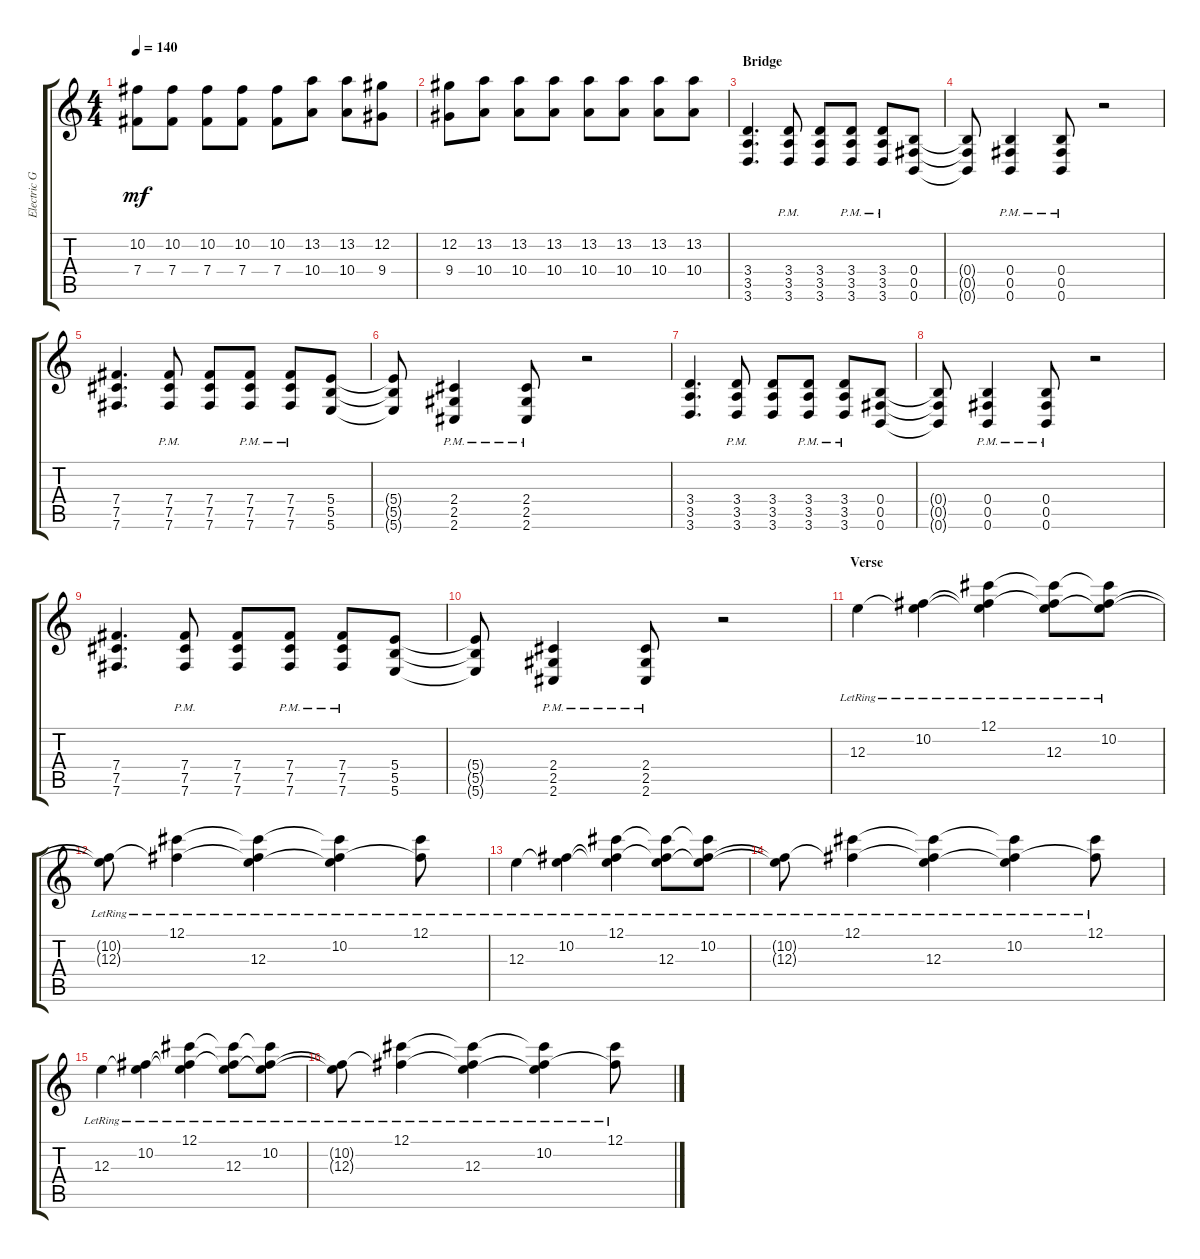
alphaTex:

\track ("Electric Guitar" "Electric G") {instrument distortionguitar}
\staff {score tabs}
\tuning (Db4 Ab3 E3 B2 Gb2 B1) {hide}
\ts (4 4)
\tempo 140
\clef g2
\ks c
(10.2 7.4).8{dy mf} (10.2 7.4).8 (10.2 7.4).8 (10.2 7.4).8 (10.2 7.4).8 (13.2 10.4).8 (13.2 10.4).8 (12.2 9.4).8 |
(12.2 9.4).8 (13.2 10.4).8 (13.2 10.4).8 (13.2 10.4).8 (13.2 10.4).8 (13.2 10.4).8 (13.2 10.4).8 (13.2 10.4).8 |
\section ("" "Bridge")
(3.4 3.5 3.6).4{d} (3.4{pm} 3.5{pm} 3.6{pm}).8 (3.4 3.5 3.6).8 (3.4{pm} 3.5{pm} 3.6{pm}).8 (3.4{pm} 3.5{pm} 3.6{pm}).8 (0.4 0.5 0.6).8 |
(0.4{t} 0.5{t} 0.6{t}).8 (0.4{pm} 0.5{pm} 0.6{pm}).4 (0.4{pm} 0.5{pm} 0.6{pm}).8 r.2 |
(7.4 7.5 7.6).4{d} (7.4{pm} 7.5{pm} 7.6{pm}).8 (7.4 7.5 7.6).8 (7.4{pm} 7.5{pm} 7.6{pm}).8 (7.4{pm} 7.5{pm} 7.6{pm}).8 (5.4 5.5 5.6).8 |
(5.4{t} 5.5{t} 5.6{t}).8 (2.4{pm} 2.5{pm} 2.6{pm}).4 (2.4{pm} 2.5{pm} 2.6{pm}).8 r.2 |
(3.4 3.5 3.6).4{d} (3.4{pm} 3.5{pm} 3.6{pm}).8 (3.4 3.5 3.6).8 (3.4{pm} 3.5{pm} 3.6{pm}).8 (3.4{pm} 3.5{pm} 3.6{pm}).8 (0.4 0.5 0.6).8 |
(0.4{t} 0.5{t} 0.6{t}).8 (0.4{pm} 0.5{pm} 0.6{pm}).4 (0.4{pm} 0.5{pm} 0.6{pm}).8 r.2 |
(7.4 7.5 7.6).4{d} (7.4{pm} 7.5{pm} 7.6{pm}).8 (7.4 7.5 7.6).8 (7.4{pm} 7.5{pm} 7.6{pm}).8 (7.4{pm} 7.5{pm} 7.6{pm}).8 (5.4 5.5 5.6).8 |
(5.4{t} 5.5{t} 5.6{t}).8 (2.4{pm} 2.5{pm} 2.6{pm}).4 (2.4{pm} 2.5{pm} 2.6{pm}).8 r.2 |
\section ("" "Verse")
12.3{lr}.4 (10.2{lr} 12.3{lr t}).4 (12.1{lr} 10.2{lr t} 12.3{lr t}).4 (12.1{lr t} 10.2{lr t} 12.3{lr}).8 (12.1{lr t} 10.2{lr} 12.3{lr t}).8 |
(10.2{lr t} 12.3{lr t}).8 (12.1{lr} 10.2{lr t}).4 (12.1{lr t} 10.2{lr t} 12.3{lr}).4 (12.1{lr t} 10.2{lr} 12.3{lr t}).4 (12.1 10.2{lr t}).8 |
12.3{lr}.4 (10.2{lr} 12.3{lr t}).4 (12.1{lr} 10.2{lr t} 12.3{lr t}).4 (12.1{lr t} 10.2{lr t} 12.3{lr}).8 (12.1{lr t} 10.2{lr} 12.3{lr t}).8 |
(10.2{lr t} 12.3{lr t}).8 (12.1{lr} 10.2{lr t}).4 (12.1{lr t} 10.2{lr t} 12.3{lr}).4 (12.1{lr t} 10.2{lr} 12.3{lr t}).4 (12.1 10.2{lr t}).8 |
12.3{lr}.4 (10.2{lr} 12.3{lr t}).4 (12.1{lr} 10.2{lr t} 12.3{lr t}).4 (12.1{lr t} 10.2{lr t} 12.3{lr}).8 (12.1{lr t} 10.2{lr} 12.3{lr t}).8 |
(10.2{lr t} 12.3{lr t}).8 (12.1{lr} 10.2{lr t}).4 (12.1{lr t} 10.2{lr t} 12.3{lr}).4 (12.1{lr t} 10.2{lr} 12.3{lr t}).4 (12.1 10.2{lr t}).8
